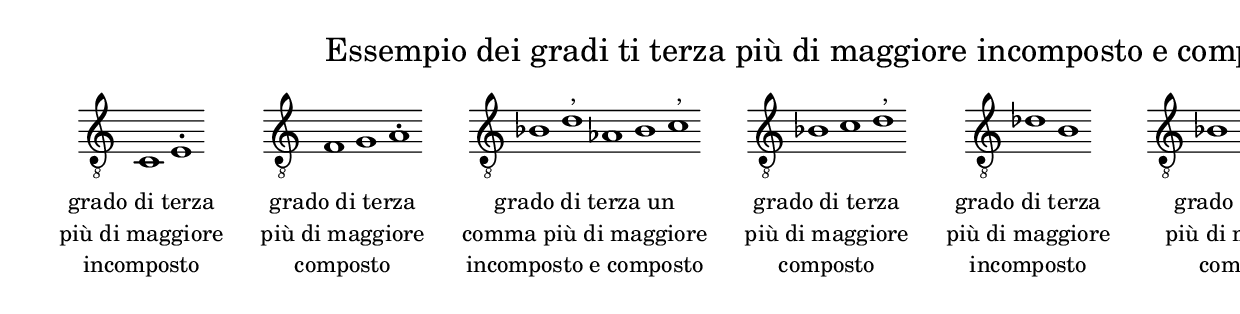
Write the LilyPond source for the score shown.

\version "2.22.2"

% Auto generated file

\header {
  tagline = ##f
}

dot = {
   \once \override Script.add-stem-support = ##f
   \once \override Script.toward-stem-shift = 0
   \once \override Script.skyline-horizontal-padding = 0
   \once \override Script.direction = 1
   \once \override Script.font-size = 1
}

\markup {
  \center-column {
    \line {
      \center-align
      \fontsize#3 { \concat { \normal-text "Essempio dei gradi ti terza più di maggiore incomposto e composto"} }
    }
    \null
    \line {
      \center-column {

        \line {
          \score {
            <<
              \new Staff \with { instrumentName = ""} {
                \override Staff.TimeSignature.stencil = ##f
                \override Staff.NoteHead.style = #'baroque
                \accidentalStyle Score.forget
                \cadenzaOn
                \clef "treble_8"
                \key c #`((0 . ,NATURAL) (1 . ,NATURAL) (2 . ,NATURAL)
                          (3 . ,NATURAL) (4 . ,NATURAL) (5 . ,NATURAL)
                          (6 . ,NATURAL))  c1  \dot e1-. 
                \cadenzaOff
              }
            >>
            \layout {
              \context {
                \Score
                \override SpacingSpanner.common-shortest-duration = #(ly:make-moment 1)
              }
            }
          }
        }
        \null
        \line {
          \left-align {  \normal-text "grado di terza" }
        }
        \line {
          \left-align {  \normal-text "più di maggiore" }
        }
        \line {
          \left-align {  \normal-text "incomposto" }
        }

      }
      \hspace #3 
      \center-column {

        \line {
          \score {
            <<
              \new Staff \with { instrumentName = ""} {
                \override Staff.TimeSignature.stencil = ##f
                \override Staff.NoteHead.style = #'baroque
                \accidentalStyle Score.forget
                \cadenzaOn
                \clef "treble_8"
                \key c #`((0 . ,NATURAL) (1 . ,NATURAL) (2 . ,NATURAL)
                          (3 . ,NATURAL) (4 . ,NATURAL) (5 . ,NATURAL)
                          (6 . ,NATURAL))  f1  g1  \dot a1-. 
                \cadenzaOff
              }
            >>
            \layout {
              \context {
                \Score
                \override SpacingSpanner.common-shortest-duration = #(ly:make-moment 1)
              }
            }
          }
        }
        \null
        \line {
          \left-align {  \normal-text "grado di terza" }
        }
        \line {
          \left-align {  \normal-text "più di maggiore" }
        }
        \line {
          \left-align {  \normal-text "composto" }
        }

      }
      \hspace #3 
      \center-column {

        \line {
          \score {
            <<
              \new Staff \with { instrumentName = ""} {
                \override Staff.TimeSignature.stencil = ##f
                \override Staff.NoteHead.style = #'baroque
                \accidentalStyle Score.forget
                \cadenzaOn
                \clef "treble_8"
                \key c #`((0 . ,NATURAL) (1 . ,NATURAL) (2 . ,NATURAL)
                          (3 . ,NATURAL) (4 . ,NATURAL) (5 . ,NATURAL)
                          (6 . ,NATURAL))  bes1  d'1^\markup{\hspace #0.8 ,}  as1  b1  c'1^\markup{\hspace #0.8 ,} 
                \cadenzaOff
              }
            >>
            \layout {
              \context {
                \Score
                \override SpacingSpanner.common-shortest-duration = #(ly:make-moment 1)
              }
            }
          }
        }
        \null
        \line {
          \left-align {  \normal-text "grado di terza un" }
        }
        \line {
          \left-align {  \normal-text "comma più di maggiore" }
        }
        \line {
          \left-align {  \normal-text "incomposto e composto" }
        }

      }
      \hspace #3 
      \center-column {

        \line {
          \score {
            <<
              \new Staff \with { instrumentName = ""} {
                \override Staff.TimeSignature.stencil = ##f
                \override Staff.NoteHead.style = #'baroque
                \accidentalStyle Score.forget
                \cadenzaOn
                \clef "treble_8"
                \key c #`((0 . ,NATURAL) (1 . ,NATURAL) (2 . ,NATURAL)
                          (3 . ,NATURAL) (4 . ,NATURAL) (5 . ,NATURAL)
                          (6 . ,NATURAL))  bes1  c'1  d'1^\markup{\hspace #0.8 ,} 
                \cadenzaOff
              }
            >>
            \layout {
              \context {
                \Score
                \override SpacingSpanner.common-shortest-duration = #(ly:make-moment 1)
              }
            }
          }
        }
        \null
        \line {
          \left-align {  \normal-text "grado di terza" }
        }
        \line {
          \left-align {  \normal-text "più di maggiore" }
        }
        \line {
          \left-align {  \normal-text "composto" }
        }

      }
      \hspace #3 
      \center-column {

        \line {
          \score {
            <<
              \new Staff \with { instrumentName = ""} {
                \override Staff.TimeSignature.stencil = ##f
                \override Staff.NoteHead.style = #'baroque
                \accidentalStyle Score.forget
                \cadenzaOn
                \clef "treble_8"
                \key c #`((0 . ,NATURAL) (1 . ,NATURAL) (2 . ,NATURAL)
                          (3 . ,NATURAL) (4 . ,NATURAL) (5 . ,NATURAL)
                          (6 . ,NATURAL))  des'1  b1 
                \cadenzaOff
              }
            >>
            \layout {
              \context {
                \Score
                \override SpacingSpanner.common-shortest-duration = #(ly:make-moment 1)
              }
            }
          }
        }
        \null
        \line {
          \left-align {  \normal-text "grado di terza" }
        }
        \line {
          \left-align {  \normal-text "più di maggiore" }
        }
        \line {
          \left-align {  \normal-text "incomposto" }
        }

      }
      \hspace #3 
      \center-column {

        \line {
          \score {
            <<
              \new Staff \with { instrumentName = ""} {
                \override Staff.TimeSignature.stencil = ##f
                \override Staff.NoteHead.style = #'baroque
                \accidentalStyle Score.forget
                \cadenzaOn
                \clef "treble_8"
                \key c #`((0 . ,NATURAL) (1 . ,NATURAL) (2 . ,NATURAL)
                          (3 . ,NATURAL) (4 . ,NATURAL) (5 . ,NATURAL)
                          (6 . ,NATURAL))  bes1  a1  g1  fis1 
                \cadenzaOff
              }
            >>
            \layout {
              \context {
                \Score
                \override SpacingSpanner.common-shortest-duration = #(ly:make-moment 1)
              }
            }
          }
        }
        \null
        \line {
          \left-align {  \normal-text "grado di terza" }
        }
        \line {
          \left-align {  \normal-text "più di maggiore" }
        }
        \line {
          \left-align {  \normal-text "composto" }
        }

      }
      \hspace #3 
      \center-column {

        \line {
          \score {
            <<
              \new Staff \with { instrumentName = ""} {
                \override Staff.TimeSignature.stencil = ##f
                \override Staff.NoteHead.style = #'baroque
                \accidentalStyle Score.forget
                \cadenzaOn
                \clef "treble_8"
                \key c #`((0 . ,NATURAL) (1 . ,NATURAL) (2 . ,NATURAL)
                          (3 . ,NATURAL) (4 . ,NATURAL) (5 . ,NATURAL)
                          (6 . ,NATURAL))  \dot g1-.  es1 
                \cadenzaOff
              }
            >>
            \layout {
              \context {
                \Score
                \override SpacingSpanner.common-shortest-duration = #(ly:make-moment 1)
              }
            }
          }
        }
        \null
        \line {
          \left-align {  \normal-text "grado di terza" }
        }
        \line {
          \left-align {  \normal-text "più di maggiore" }
        }
        \line {
          \left-align {  \normal-text "incomposto" }
        }

      }
      \hspace #3 

    }
  }
}